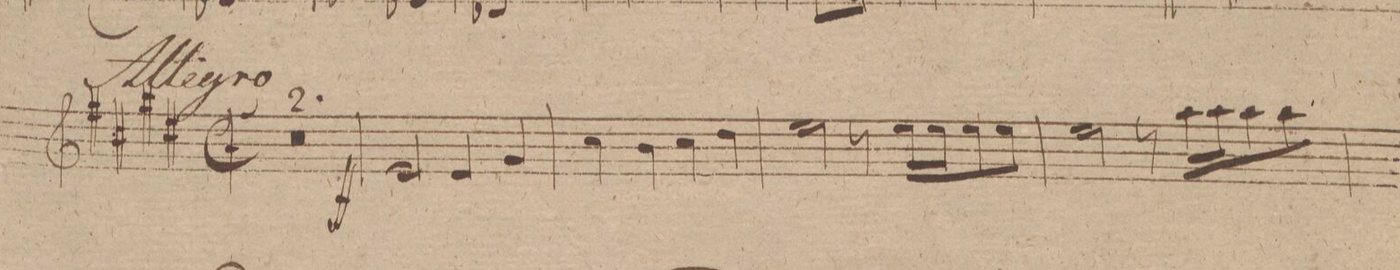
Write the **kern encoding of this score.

**kern	**dynam
*I"Oboe 2do in	*
*clefG2	*
*k[f#]	*
*M2/4	*
*k[f#c#g#d#]	*
*M2/2	*
*met(c|)	*
*mmet(c|)	*
0r	.
=141	=141
=142	=142
2e/	ff
4e/	.
4g#/	.
=143	=143
4cc#\	.
4b\	.
4cc#\	.
4dd#\	.
=144	=144
2ee\	.
8r	.
16ee\LL	.
16ee\J	.
8ee\	.
8ee\J	.
=145	=145
2ee\	.
8r	.
16aa\LL	.
16aa\J	.
8aa\	.
8aa\J	.
=146	=146
*-	*-
